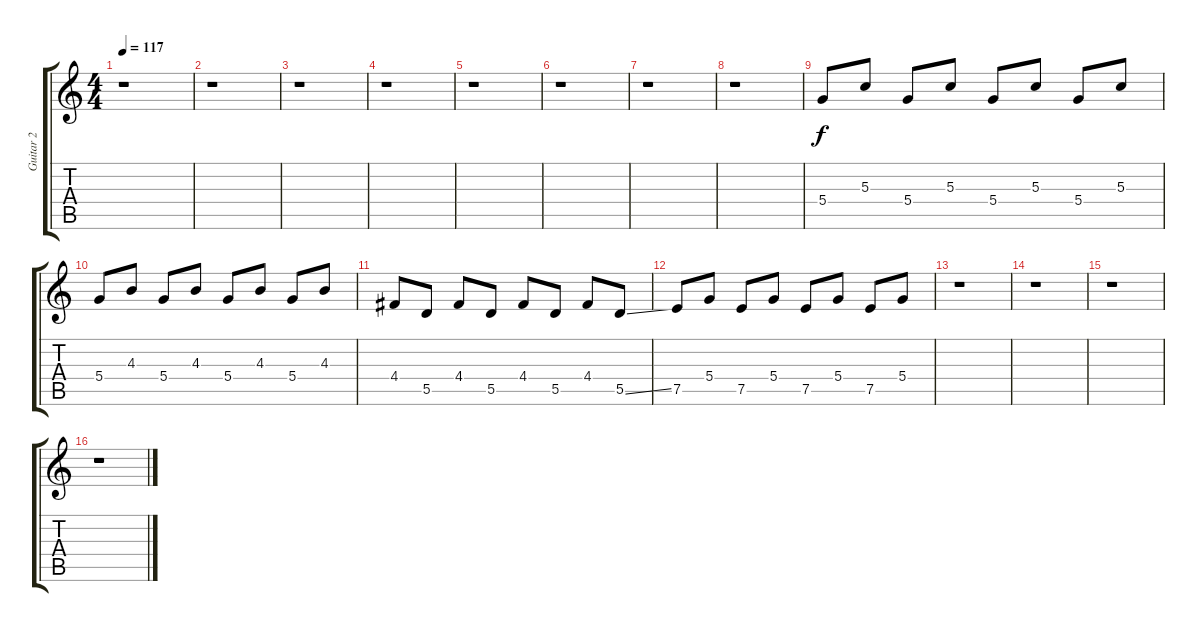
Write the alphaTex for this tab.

\track ("Guitar 2" "Guitar 2") {instrument electricguitarclean}
\staff {score tabs}
\tuning (E4 B3 G3 D3 A2 E2) {hide}
\ts (4 4)
\tempo 117
\clef g2
\ks c
r.1{dy f} |
r.1 |
r.1 |
r.1 |
r.1 |
r.1 |
r.1 |
r.1 |
5.4.8 5.3.8 5.4.8 5.3.8 5.4.8 5.3.8 5.4.8 5.3.8 |
5.4.8 4.3.8 5.4.8 4.3.8 5.4.8 4.3.8 5.4.8 4.3.8 |
4.4.8 5.5.8 4.4.8 5.5.8 4.4.8 5.5.8 4.4.8 5.5{ss}.8 |
7.5.8 5.4.8 7.5.8 5.4.8 7.5.8 5.4.8 7.5.8 5.4.8 |
r.1 |
r.1 |
r.1 |
r.1
